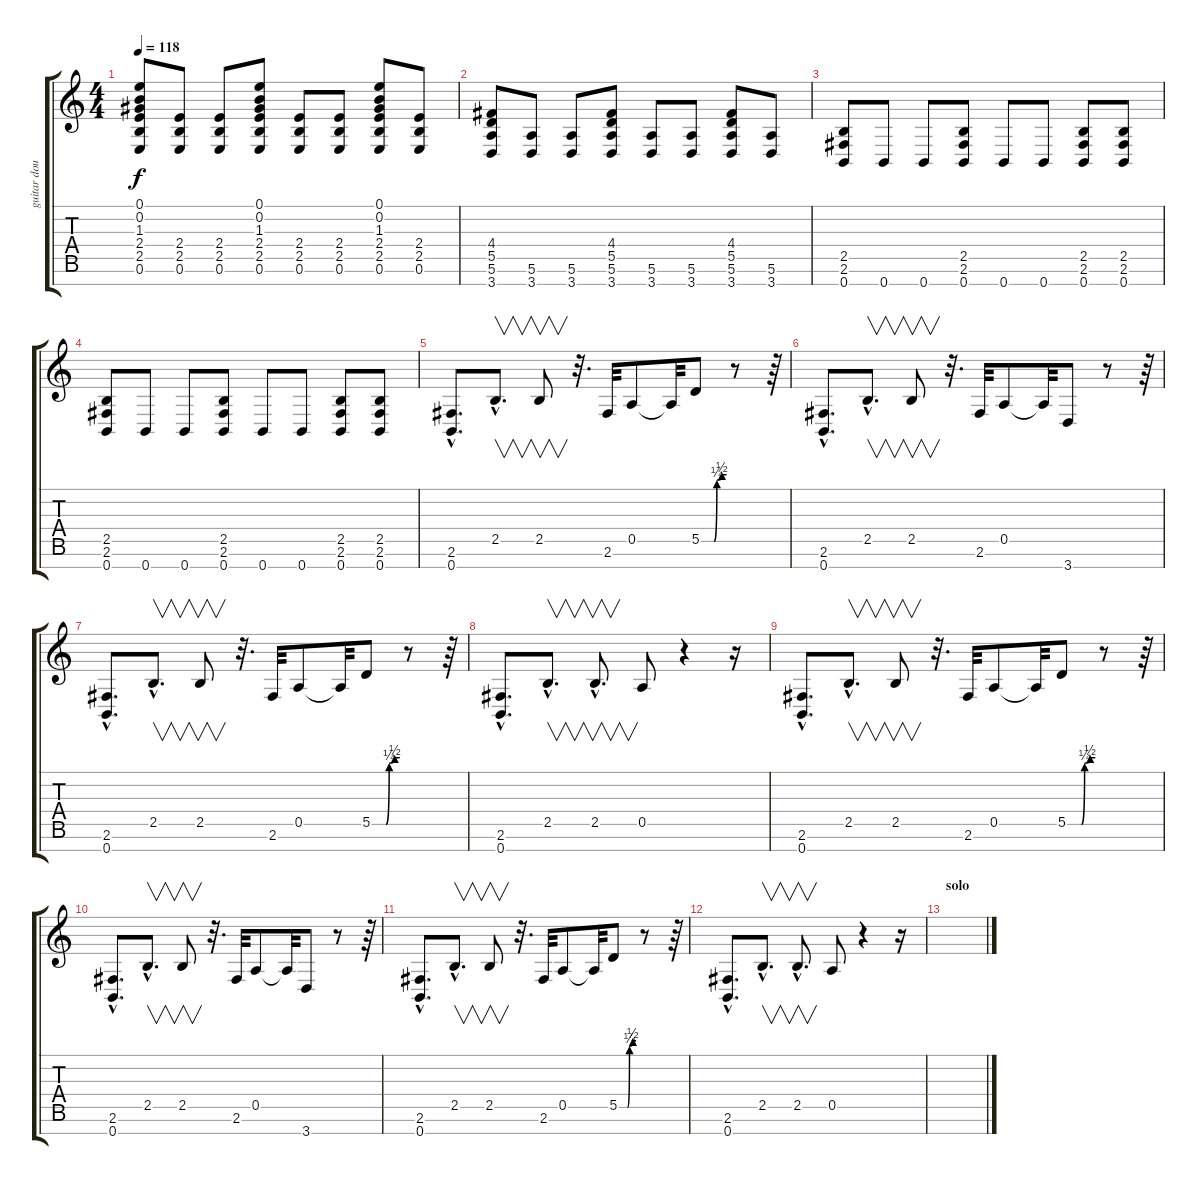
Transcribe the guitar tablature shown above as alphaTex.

\track ("guitar doublé" "guitar dou") {instrument distortionguitar}
\staff {score tabs}
\tuning (E4 B3 G3 D3 A2 E2 B1) {hide}
\ts (4 4)
\tempo 118
\clef g2
\ks c
(0.1 0.2 1.3 2.4 2.5 0.6).8{dy f} (2.4 2.5 0.6).8 (2.4 2.5 0.6).8 (0.1 0.2 1.3 2.4 2.5 0.6).8 (2.4 2.5 0.6).8 (2.4 2.5 0.6).8 (0.1 0.2 1.3 2.4 2.5 0.6).8 (2.4 2.5 0.6).8 |
(4.4 5.5 5.6 3.7).8 (5.6 3.7).8 (5.6 3.7).8 (4.4 5.5 5.6 3.7).8 (5.6 3.7).8 (5.6 3.7).8 (4.4 5.5 5.6 3.7).8 (5.6 3.7).8 |
(2.5 2.6 0.7).8 0.7.8 0.7.8 (2.5 2.6 0.7).8 0.7.8 0.7.8 (2.5 2.6 0.7).8 (2.5 2.6 0.7).8 |
(2.5 2.6 0.7).8 0.7.8 0.7.8 (2.5 2.6 0.7).8 0.7.8 0.7.8 (2.5 2.6 0.7).8 (2.5 2.6 0.7).8 |
(2.6{hac} 0.7{hac}).8{d} 2.5{hac}.8{v d} 2.5.8{v} r.32{d} 2.6.32 0.5.8 0.5{t}.32 5.5{be (custom 0 0 30 0 37 1 49 2 60 2)}.8 r.8 r.64 |
(2.6{hac} 0.7{hac}).8{d} 2.5{hac}.8{v d} 2.5.8{v} r.32{d} 2.6.32 0.5.8 0.5{t}.32 3.7.8 r.8 r.64 |
(2.6{hac} 0.7{hac}).8{d} 2.5{hac}.8{v d} 2.5.8{v} r.32{d} 2.6.32 0.5.8 0.5{t}.32 5.5{be (custom 0 0 30 0 37 1 49 2 60 2)}.8 r.8 r.64 |
(2.6{hac} 0.7{hac}).8{d} 2.5{hac}.8{v d} 2.5{hac}.8{v d} 0.5.8 r.4 r.16 |
(2.6{hac} 0.7{hac}).8{d} 2.5{hac}.8{v d} 2.5.8{v} r.32{d} 2.6.32 0.5.8 0.5{t}.32 5.5{be (custom 0 0 30 0 37 1 49 2 60 2)}.8 r.8 r.64 |
(2.6{hac} 0.7{hac}).8{d} 2.5{hac}.8{v d} 2.5.8{v} r.32{d} 2.6.32 0.5.8 0.5{t}.32 3.7.8 r.8 r.64 |
(2.6{hac} 0.7{hac}).8{d} 2.5{hac}.8{v d} 2.5.8{v} r.32{d} 2.6.32 0.5.8 0.5{t}.32 5.5{be (custom 0 0 30 0 37 1 49 2 60 2)}.8 r.8 r.64 |
(2.6{hac} 0.7{hac}).8{d} 2.5{hac}.8{v d} 2.5{hac}.8{v d} 0.5.8 r.4 r.16 |
\section ("" "solo")
